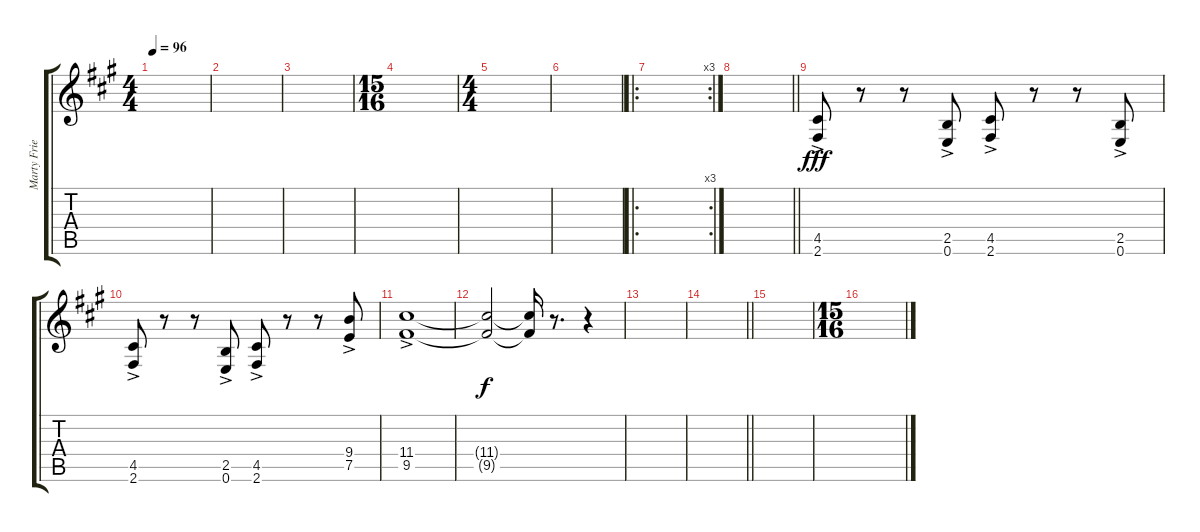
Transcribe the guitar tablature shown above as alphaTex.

\track ("Marty Friedman" "Marty Frie") {instrument distortionguitar}
\staff {score tabs}
\tuning (E4 B3 G3 D3 A2 E2) {hide}
\ts (4 4)
\tempo 96
\clef g2
\ks f#minor
|
|
|
\ts (15 16)
|
\ts (4 4)
|
|
\ro
\rc 3
|
\barLineRight lightlight
|
(4.5{ac} 2.6{ac}).8{dy fff} r.8 r.8 (2.5{ac} 0.6{ac}).8 (4.5{ac} 2.6{ac}).8 r.8 r.8 (2.5{ac} 0.6{ac}).8 |
(4.5{ac} 2.6{ac}).8 r.8 r.8 (2.5{ac} 0.6{ac}).8 (4.5{ac} 2.6{ac}).8 r.8 r.8 (9.4{ac} 7.5{ac}).8 |
(11.4{ac} 9.5{ac}).1 |
(11.4{t} 9.5{t}).2{dy f} (11.4{t} 9.5{t}).16 r.8{d} r.4 |
|
\barLineRight lightlight
|
|
\ts (15 16)
